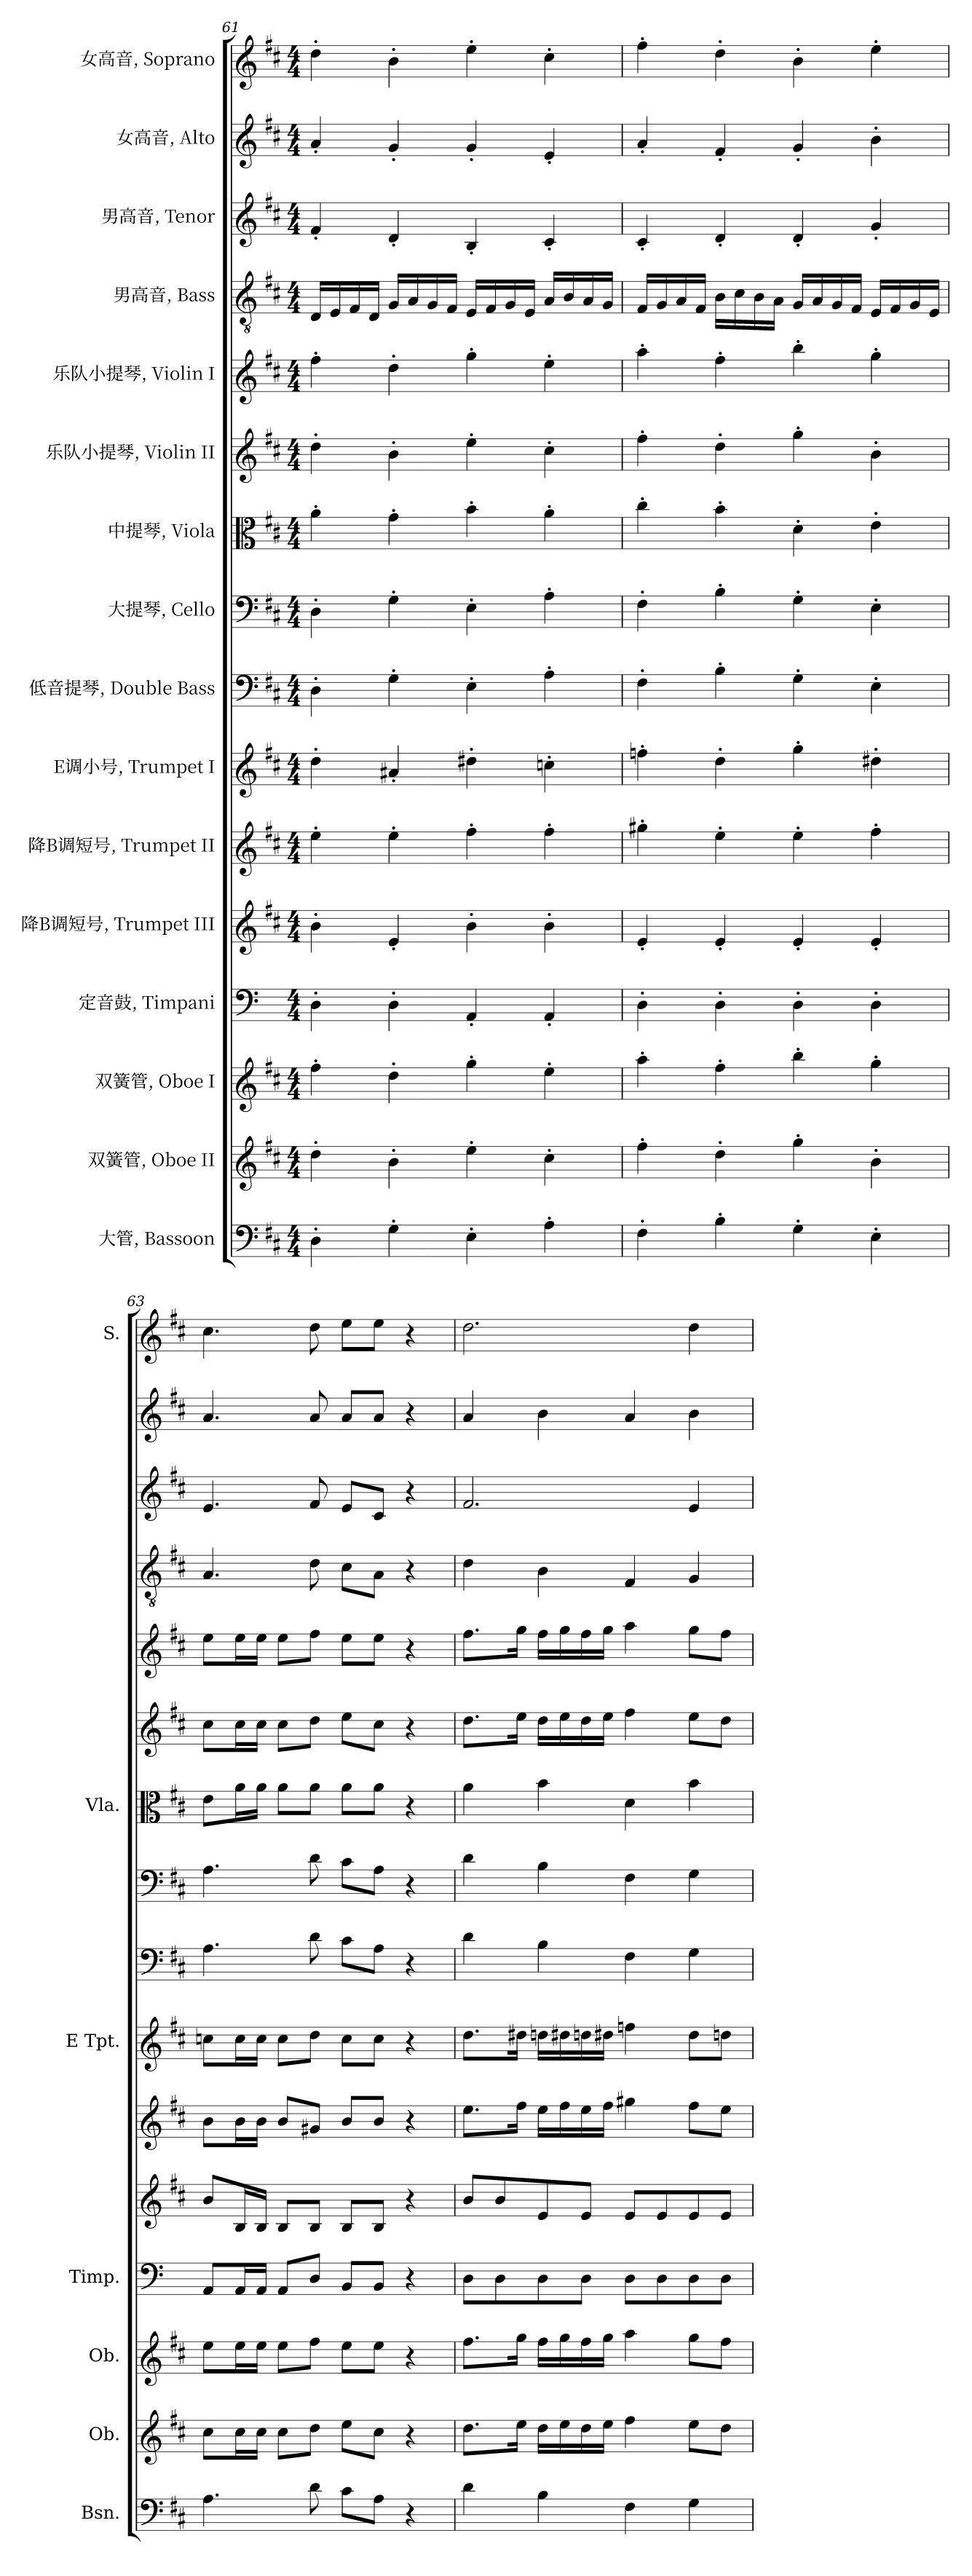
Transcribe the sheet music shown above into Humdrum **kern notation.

**kern	**kern	**kern	**kern	**kern	**kern	**kern	**kern	**kern	**kern	**kern	**kern	**kern	**kern	**kern	**kern
*part16	*part15	*part14	*part13	*part12	*part11	*part10	*part9	*part8	*part7	*part6	*part5	*part4	*part3	*part2	*part1
*staff16	*staff15	*staff14	*staff13	*staff12	*staff11	*staff10	*staff9	*staff8	*staff7	*staff6	*staff5	*staff4	*staff3	*staff2	*staff1
*I"大管, Bassoon	*I"双簧管, Oboe II	*I"双簧管, Oboe I	*I"定音鼓, Timpani	*I"降B调短号, Trumpet III	*I"降B调短号, Trumpet II	*I"E调小号, Trumpet I	*I"低音提琴, Double Bass	*I"大提琴, Cello	*I"中提琴, Viola	*I"乐队小提琴, Violin II	*I"乐队小提琴, Violin I	*I"男高音, Bass	*I"男高音, Tenor	*I"女高音, Alto	*I"女高音, Soprano
*I'Bsn.	*I'Ob.	*I'Ob.	*I'Timp.	*	*	*I'E Tpt.	*	*	*I'Vla.	*	*	*	*	*	*I'S.
!!LO:PB:g=z
*clefF4	*clefG2	*clefG2	*clefF4	*clefG2	*clefG2	*clefG2	*clefF4	*clefF4	*clefC3	*clefG2	*clefG2	*clefGv2	*clefG2	*clefG2	*clefG2
*	*	*	*	*ITrd1c2	*ITrd1c2	*ITrd-3c-4	*ITrd7c12	*	*	*	*	*	*	*	*
*k[f#c#]	*k[f#c#]	*k[f#c#]	*k[]	*k[]	*k[]	*k[b-e-a-d-g-c-]	*k[f#c#]	*k[f#c#]	*k[f#c#]	*k[f#c#]	*k[f#c#]	*k[f#c#]	*k[f#c#]	*k[f#c#]	*k[f#c#]
*M4/4	*M4/4	*M4/4	*M4/4	*M4/4	*M4/4	*M4/4	*M4/4	*M4/4	*M4/4	*M4/4	*M4/4	*M4/4	*M4/4	*M4/4	*M4/4
=61	=61	=61	=61	=61	=61	=61	=61	=61	=61	=61	=61	=61	=61	=61	=61
4D'\	4dd'\	4ff#'\	4D'\	4a'\	4dd'\	4gg-'\	4DD'\	4D'\	4a'\	4dd'\	4ff#'\	16D/LL	4f#'/	4a'/	4dd'\
.	.	.	.	.	.	.	.	.	.	.	.	16E/	.	.	.
.	.	.	.	.	.	.	.	.	.	.	.	16F#/	.	.	.
.	.	.	.	.	.	.	.	.	.	.	.	16D/JJ	.	.	.
4G'\	4b'\	4dd'\	4D'\	4d'/	4dd'\	4ddn'/	4GG'\	4G'\	4g'\	4b'\	4dd'\	16G/LL	4d'/	4g'/	4b'\
.	.	.	.	.	.	.	.	.	.	.	.	16A/	.	.	.
.	.	.	.	.	.	.	.	.	.	.	.	16G/	.	.	.
.	.	.	.	.	.	.	.	.	.	.	.	16F#/JJ	.	.	.
4E'\	4ee'\	4gg'\	4AA'/	4a'\	4ee'\	4ggn'\	4EE'\	4E'\	4b'\	4ee'\	4gg'\	16E/LL	4B'/	4g'/	4ee'\
.	.	.	.	.	.	.	.	.	.	.	.	16F#/	.	.	.
.	.	.	.	.	.	.	.	.	.	.	.	16G/	.	.	.
.	.	.	.	.	.	.	.	.	.	.	.	16E/JJ	.	.	.
4A'\	4cc#'\	4ee'\	4AA'/	4a'\	4ee'\	4ff-X'\	4AA'\	4A'\	4a'\	4cc#'\	4ee'\	16A/LL	4c#'/	4e'/	4cc#'\
.	.	.	.	.	.	.	.	.	.	.	.	16B/	.	.	.
.	.	.	.	.	.	.	.	.	.	.	.	16A/	.	.	.
.	.	.	.	.	.	.	.	.	.	.	.	16G/JJ	.	.	.
=62	=62	=62	=62	=62	=62	=62	=62	=62	=62	=62	=62	=62	=62	=62	=62
4F#'\	4ff#'\	4aa'\	4D'\	4d'/	4ff#X'\	4bb--X'\	4FF#'\	4F#'\	4cc#'\	4ff#'\	4aa'\	16F#/LL	4c#'/	4a'/	4ff#'\
.	.	.	.	.	.	.	.	.	.	.	.	16G/	.	.	.
.	.	.	.	.	.	.	.	.	.	.	.	16A/	.	.	.
.	.	.	.	.	.	.	.	.	.	.	.	16F#/JJ	.	.	.
4B'\	4dd'\	4ff#'\	4D'\	4d'/	4dd'\	4gg-'\	4BB'\	4B'\	4b'\	4dd'\	4ff#'\	16B\LL	4d'/	4f#'/	4dd'\
.	.	.	.	.	.	.	.	.	.	.	.	16c#\	.	.	.
.	.	.	.	.	.	.	.	.	.	.	.	16B\	.	.	.
.	.	.	.	.	.	.	.	.	.	.	.	16A\JJ	.	.	.
4G'\	4gg'\	4bb'\	4D'\	4d'/	4dd'\	4ccc-'\	4GG'\	4G'\	4d'\	4gg'\	4bb'\	16G/LL	4d'/	4g'/	4b'\
.	.	.	.	.	.	.	.	.	.	.	.	16A/	.	.	.
.	.	.	.	.	.	.	.	.	.	.	.	16G/	.	.	.
.	.	.	.	.	.	.	.	.	.	.	.	16F#/JJ	.	.	.
4E'\	4b'\	4gg'\	4D'\	4d'/	4ee'\	4ggn'\	4EE'\	4E'\	4e'\	4b'\	4gg'\	16E/LL	4g'/	4b'\	4ee'\
.	.	.	.	.	.	.	.	.	.	.	.	16F#/	.	.	.
.	.	.	.	.	.	.	.	.	.	.	.	16G/	.	.	.
.	.	.	.	.	.	.	.	.	.	.	.	16E/JJ	.	.	.
=63	=63	=63	=63	=63	=63	=63	=63	=63	=63	=63	=63	=63	=63	=63	=63
4.A\	8cc#\L	8ee\L	8AA/L	8a/L	8a\L	8ff-X\L	4.AA\	4.A\	8e\L	8cc#\L	8ee\L	4.A/	4.e/	4.a/	4.cc#\
.	16cc#\L	16ee\L	16AA/L	16A/L	16a\L	16ff-\L	.	.	16a\L	16cc#\L	16ee\L	.	.	.	.
.	16cc#\JJ	16ee\JJ	16AA/JJ	16A/JJ	16a\JJ	16ff-\JJ	.	.	16a\JJ	16cc#\JJ	16ee\JJ	.	.	.	.
.	8cc#\L	8ee\L	8AA/L	8A/L	8a/L	8ff-\L	.	.	8a\L	8cc#\L	8ee\L	.	.	.	.
8d\	8dd\J	8ff#\J	8D/J	8A/J	8f#X/J	8gg-\J	8D\	8d\	8a\J	8dd\J	8ff#\J	8d\	8f#/	8a/	8dd\
8c#\L	8ee\L	8ee\L	8BB/L	8A/L	8a/L	8ff-\L	8C#\L	8c#\L	8a\L	8ee\L	8ee\L	8c#\L	8e/L	8a/L	8ee\L
8A\J	8cc#\J	8ee\J	8BB/J	8A/J	8a/J	8ff-\J	8AA\J	8A\J	8a\J	8cc#\J	8ee\J	8A\J	8c#/J	8a/J	8ee\J
4r	4r	4r	4r	4r	4r	4r	4r	4r	4r	4r	4r	4r	4r	4r	4r
!!LO:PB:g=z
=64	=64	=64	=64	=64	=64	=64	=64	=64	=64	=64	=64	=64	=64	=64	=64
4d\	8.dd\L	8.ff#\L	8D\L	8a/L	8.dd\L	8.gg-\L	4D\	4d\	4a\	8.dd\L	8.ff#\L	4d\	2.f#/	4a/	2.dd\
.	.	.	8D\	8a/	.	.	.	.	.	.	.	.	.	.	.
.	16ee\Jk	16gg\Jk	.	.	16ee\Jk	16ggn\Jk	.	.	.	16ee\Jk	16gg\Jk	.	.	.	.
4B\	16dd\LL	16ff#\LL	8D\	8d/	16dd\LL	16gg-X\LL	4BB\	4B\	4b\	16dd\LL	16ff#\LL	4B\	.	4b\	.
.	16ee\	16gg\	.	.	16ee\	16ggn\	.	.	.	16ee\	16gg\	.	.	.	.
.	16dd\	16ff#\	8D\J	8d/J	16dd\	16gg-X\	.	.	.	16dd\	16ff#\	.	.	.	.
.	16ee\JJ	16gg\JJ	.	.	16ee\JJ	16ggn\JJ	.	.	.	16ee\JJ	16gg\JJ	.	.	.	.
4F#\	4ff#\	4aa\	8D\L	8d/L	4ff#X\	4bb--X\	4FF#\	4F#\	4d\	4ff#\	4aa\	4F#/	.	4a/	.
.	.	.	8D\	8d/	.	.	.	.	.	.	.	.	.	.	.
4G\	8ee\L	8gg\L	8D\	8d/	8ee\L	8gg\L	4GG\	4G\	4b\	8ee\L	8gg\L	4G/	4e/	4b\	4dd\
.	8dd\J	8ff#\J	8D\J	8d/J	8dd\J	8gg-X\J	.	.	.	8dd\J	8ff#\J	.	.	.	.
=	=	=	=	=	=	=	=	=	=	=	=	=	=	=	=
*-	*-	*-	*-	*-	*-	*-	*-	*-	*-	*-	*-	*-	*-	*-	*-
